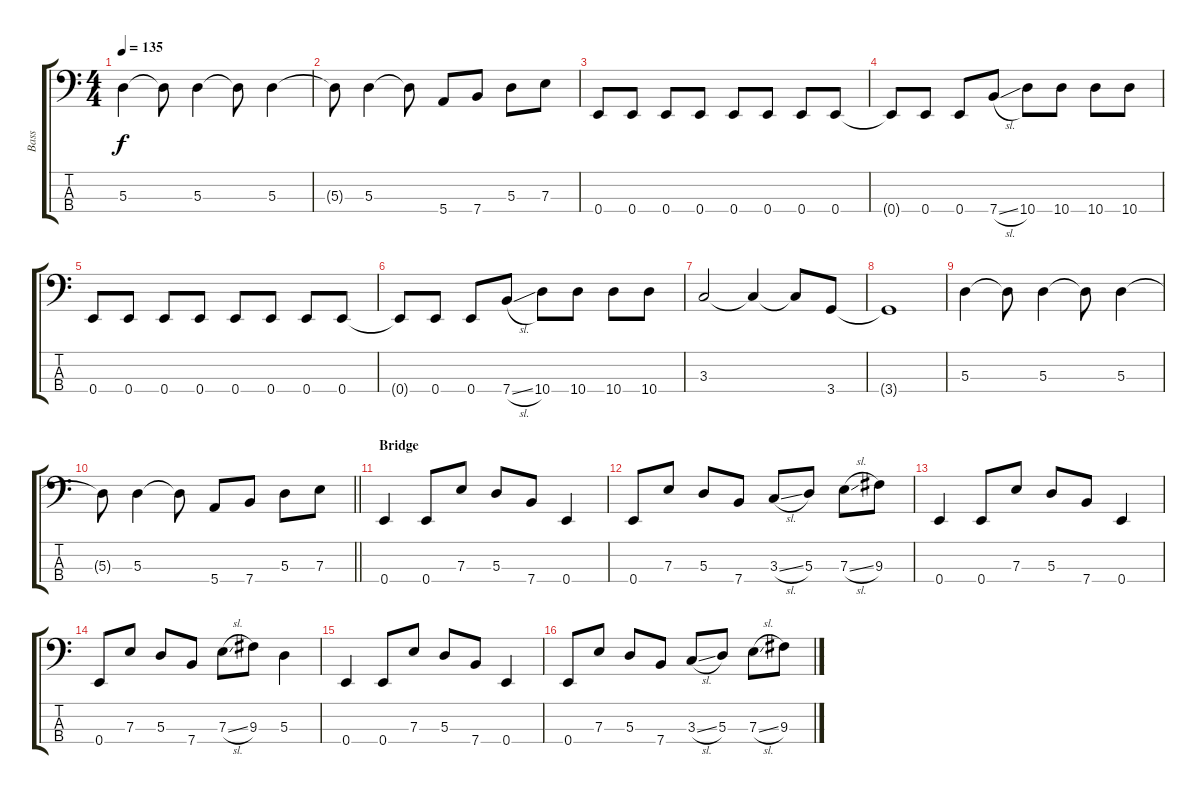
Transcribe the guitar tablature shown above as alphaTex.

\track ("Bass" "Bass") {instrument electricbassfinger}
\staff {score tabs}
\tuning (G2 D2 A1 E1) {hide}
\ts (4 4)
\tempo 135
\clef f4
\ks c
5.3.4{dy f} 5.3{t}.8 5.3.4 5.3{t}.8 5.3.4 |
5.3{t}.8 5.3.4 5.3{t}.8 5.4.8 7.4.8 5.3.8 7.3.8 |
0.4.8 0.4.8 0.4.8 0.4.8 0.4.8 0.4.8 0.4.8 0.4.8 |
0.4{t}.8 0.4.8 0.4.8 7.4{sl}.8 10.4.8 10.4.8 10.4.8 10.4.8 |
0.4.8 0.4.8 0.4.8 0.4.8 0.4.8 0.4.8 0.4.8 0.4.8 |
0.4{t}.8 0.4.8 0.4.8 7.4{sl}.8 10.4.8 10.4.8 10.4.8 10.4.8 |
3.3.2 3.3{t}.4 3.3{t}.8 3.4.8 |
3.4{t}.1 |
5.3.4 5.3{t}.8 5.3.4 5.3{t}.8 5.3.4 |
\barLineRight lightlight
5.3{t}.8 5.3.4 5.3{t}.8 5.4.8 7.4.8 5.3.8 7.3.8 |
\section ("" "Bridge")
0.4.4 0.4.8 7.3.8 5.3.8 7.4.8 0.4.4 |
0.4.8 7.3.8 5.3.8 7.4.8 3.3{sl}.8 5.3.8 7.3{sl}.8 9.3.8 |
0.4.4 0.4.8 7.3.8 5.3.8 7.4.8 0.4.4 |
0.4.8 7.3.8 5.3.8 7.4.8 7.3{sl}.8 9.3.8 5.3.4 |
0.4.4 0.4.8 7.3.8 5.3.8 7.4.8 0.4.4 |
0.4.8 7.3.8 5.3.8 7.4.8 3.3{sl}.8 5.3.8 7.3{sl}.8 9.3.8
